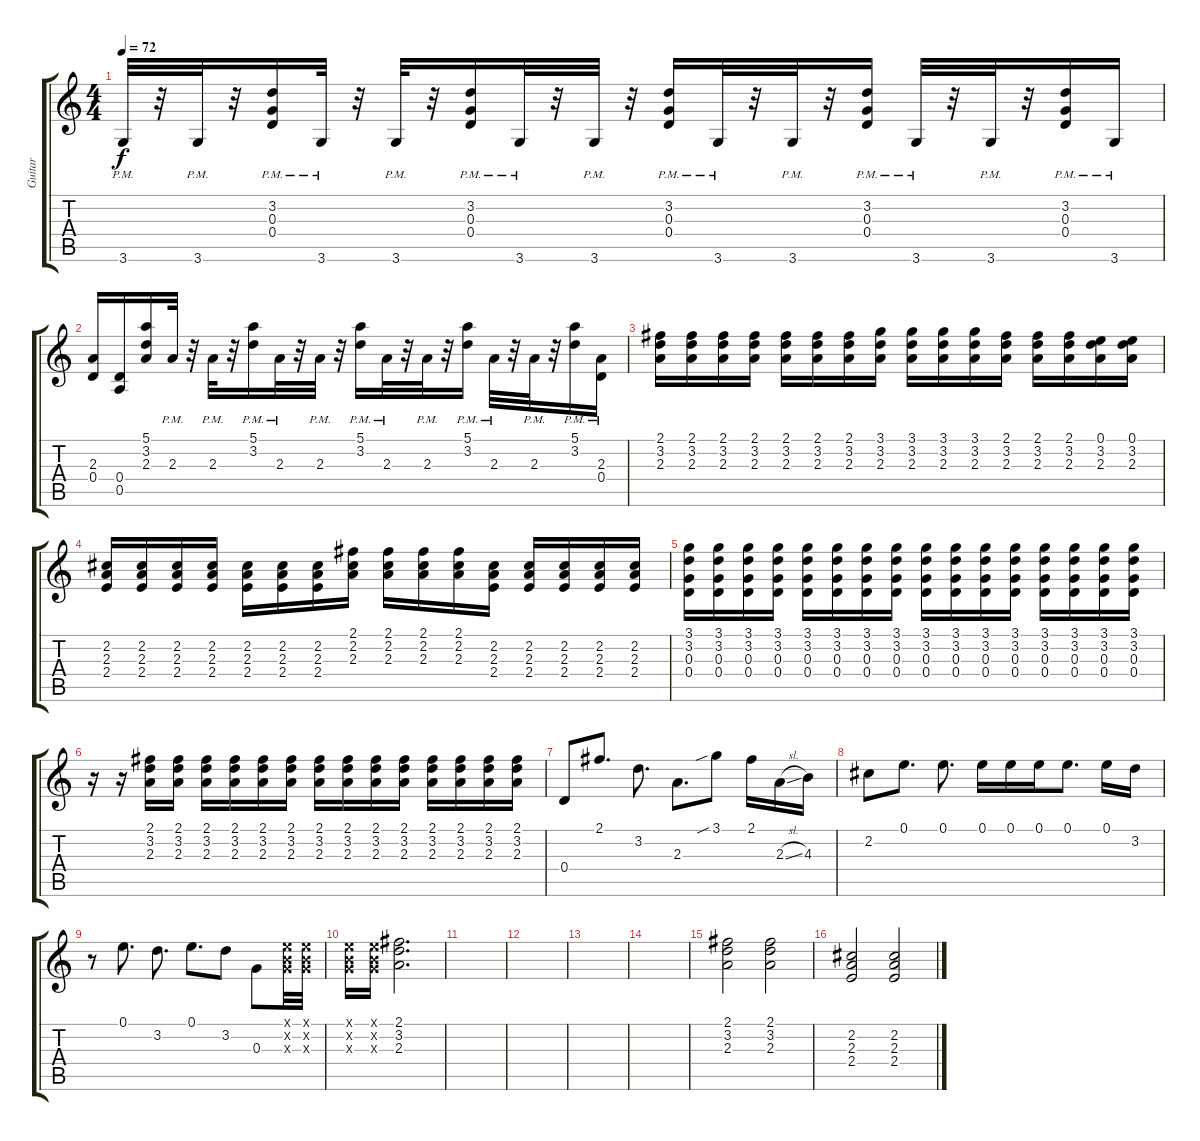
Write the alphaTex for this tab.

\track ("Guitar" "Guitar") {instrument overdrivenguitar}
\staff {score tabs}
\tuning (E4 B3 G3 D3 A2 E2) {hide}
\ts (4 4)
\tempo 72
\clef g2
\ks c
3.6{pm}.32{dy f} r.32 3.6{pm}.32 r.32 (3.2{pm} 0.3{pm} 0.4{pm}).16 3.6{pm}.32 r.32 3.6{pm}.32 r.32 (3.2{pm} 0.3{pm} 0.4{pm}).16 3.6{pm}.32 r.32 3.6{pm}.32 r.32 (3.2{pm} 0.3{pm} 0.4{pm}).16 3.6{pm}.32 r.32 3.6{pm}.32 r.32 (3.2{pm} 0.3{pm} 0.4{pm}).16 3.6{pm}.32 r.32 3.6{pm}.32 r.32 (3.2{pm} 0.3{pm} 0.4{pm}).16 3.6{pm}.16 |
(2.3 0.4).16 (0.4 0.5).16 (5.1 3.2 2.3).16 2.3{pm}.32 r.32 2.3{pm}.32 r.32 (5.1{pm} 3.2{pm}).16 2.3{pm}.32 r.32 2.3{pm}.32 r.32 (5.1{pm} 3.2{pm}).16 2.3{pm}.32 r.32 2.3{pm}.32 r.32 (5.1{pm} 3.2{pm}).16 2.3{pm}.32 r.32 2.3{pm}.32 r.32 (5.1{pm} 3.2{pm}).16 (2.3{pm} 0.4{pm}).16 |
(2.1 3.2 2.3).16 (2.1 3.2 2.3).16 (2.1 3.2 2.3).16 (2.1 3.2 2.3).16 (2.1 3.2 2.3).16 (2.1 3.2 2.3).16 (2.1 3.2 2.3).16 (3.1 3.2 2.3).16 (3.1 3.2 2.3).16 (3.1 3.2 2.3).16 (3.1 3.2 2.3).16 (2.1 3.2 2.3).16 (2.1 3.2 2.3).16 (2.1 3.2 2.3).16 (0.1 3.2 2.3).16 (0.1 3.2 2.3).16 |
(2.2 2.3 2.4).16 (2.2 2.3 2.4).16 (2.2 2.3 2.4).16 (2.2 2.3 2.4).16 (2.2 2.3 2.4).16 (2.2 2.3 2.4).16 (2.2 2.3 2.4).16 (2.1 2.2 2.3).16 (2.1 2.2 2.3).16 (2.1 2.2 2.3).16 (2.1 2.2 2.3).16 (2.2 2.3 2.4).16 (2.2 2.3 2.4).16 (2.2 2.3 2.4).16 (2.2 2.3 2.4).16 (2.2 2.3 2.4).16 |
(3.1 3.2 0.3 0.4).16 (3.1 3.2 0.3 0.4).16 (3.1 3.2 0.3 0.4).16 (3.1 3.2 0.3 0.4).16 (3.1 3.2 0.3 0.4).16 (3.1 3.2 0.3 0.4).16 (3.1 3.2 0.3 0.4).16 (3.1 3.2 0.3 0.4).16 (3.1 3.2 0.3 0.4).16 (3.1 3.2 0.3 0.4).16 (3.1 3.2 0.3 0.4).16 (3.1 3.2 0.3 0.4).16 (3.1 3.2 0.3 0.4).16 (3.1 3.2 0.3 0.4).16 (3.1 3.2 0.3 0.4).16 (3.1 3.2 0.3 0.4).16 |
r.16 r.16 (2.1 3.2 2.3).16 (2.1 3.2 2.3).16 (2.1 3.2 2.3).16 (2.1 3.2 2.3).16 (2.1 3.2 2.3).16 (2.1 3.2 2.3).16 (2.1 3.2 2.3).16 (2.1 3.2 2.3).16 (2.1 3.2 2.3).16 (2.1 3.2 2.3).16 (2.1 3.2 2.3).16 (2.1 3.2 2.3).16 (2.1 3.2 2.3).16 (2.1 3.2 2.3).16 |
0.4.8 2.1.8{d} 3.2.8{d} 2.3.8{d} 3.1{sib}.8 2.1.16 2.3{sl}.16 4.3.16 |
2.2.8 0.1.8{d} 0.1.8{d} 0.1.16 0.1.16 0.1.16 0.1.8{d} 0.1.16 3.2.16 |
r.8 0.1.8{d} 3.2.8{d} 0.1.8{d} 3.2.8 0.3.8 (0.1{x} 0.2{x} 0.3{x}).32 (0.1{x} 0.2{x} 0.3{x}).32 |
(0.1{x} 0.2{x} 0.3{x}).16 (0.1{x} 0.2{x} 0.3{x}).16 (2.1 3.2 2.3).2{d} |
|
|
|
|
(2.1 3.2 2.3).2 (2.1 3.2 2.3).2 |
(2.2 2.3 2.4).2 (2.2 2.3 2.4).2
